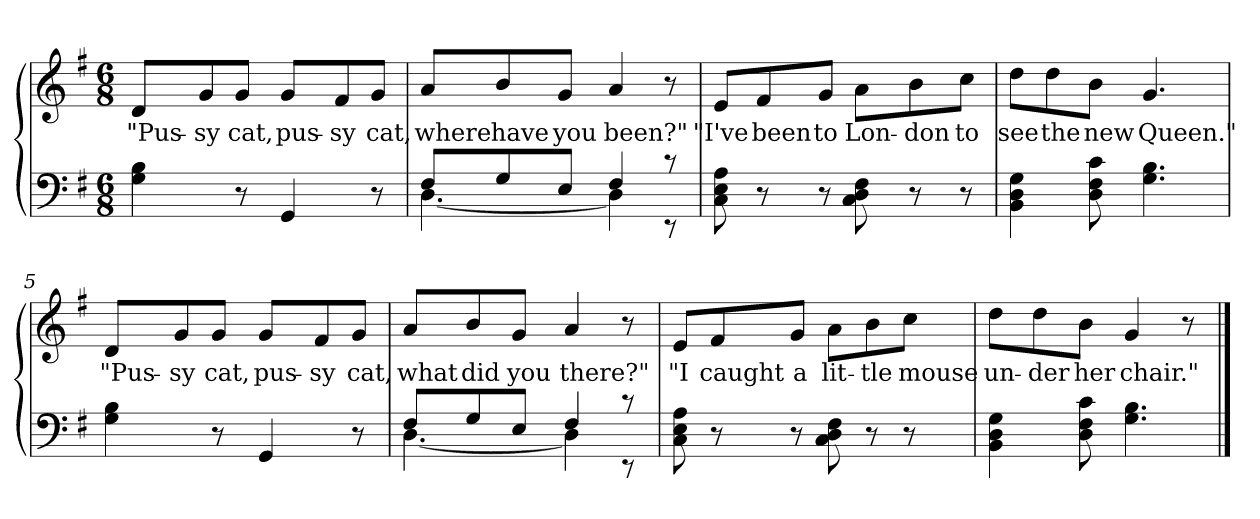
**kern	**kern	**text
*part1	*part1	*part1
*staff2	*staff1	*staff1
*clefF4	*clefG2	*
*k[f#]	*k[f#]	*
*G:	*G:	*
*M6/8	*M6/8	*
=1	=1	=1
!	!	!LO:LY:b
4G\ 4B\	8d/L	"Pus-
!	!	!LO:LY:b
.	8g/	-sy
!	!	!LO:LY:b
8r	8g/J	cat,
!	!	!LO:LY:b
4GG/	8g/L	pus-
!	!	!LO:LY:b
.	8f#/	-sy
!	!	!LO:LY:b
8r	8g/J	cat,
=2	=2	=2
*^	*	*
!	!	!	!LO:LY:b
8F#/L	[<4.D\	8a/L	where
!	!	!	!LO:LY:b
8G/	.	8b/	have
!	!	!	!LO:LY:b
8E/J	.	8g/J	you
!	!	!	!LO:LY:b
4F#/	4D\]	4a/	been?"
8rc	8rEE	8r	.
!!LO:LB:g=z
=3	=3	=3	=3
!	!	!	!LO:LY:b
*v	*v	*	*
8C\ 8E\ 8A\	8e/L	"I've
!	!	!LO:LY:b
8r	8f#/	been
!	!	!LO:LY:b
8r	8g/J	to
!	!	!LO:LY:b
8C\ 8D\ 8F#\	8a\L	Lon-
!	!	!LO:LY:b
8r	8b\	-don
!	!	!LO:LY:b
8r	8cc\J	to
=4	=4	=4
!	!	!LO:LY:b
4BB\ 4D\ 4G\	8dd\L	see
!	!	!LO:LY:b
.	8dd\	the
!	!	!LO:LY:b
8D\ 8F#\ 8c\	8b\J	new
!	!	!LO:LY:b
4.G\ 4.B\	4.g/	Queen."
=5	=5	=5
!	!	!LO:LY:b
4G\ 4B\	8d/L	"Pus-
!	!	!LO:LY:b
.	8g/	-sy
!	!	!LO:LY:b
8r	8g/J	cat,
!	!	!LO:LY:b
4GG/	8g/L	pus-
!	!	!LO:LY:b
.	8f#/	-sy
!	!	!LO:LY:b
8r	8g/J	cat,
!!LO:LB:g=z
=6	=6	=6
*^	*	*
!	!	!	!LO:LY:b
8F#/L	[<4.D\	8a/L	what
!	!	!	!LO:LY:b
8G/	.	8b/	did
!	!	!	!LO:LY:b
8E/J	.	8g/J	you
!	!	!	!LO:LY:b
4F#/	4D\]	4a/	there?"
8rc	8rEE	8r	.
=7	=7	=7	=7
!	!	!	!LO:LY:b
*v	*v	*	*
8C\ 8E\ 8A\	8e/L	"I
!	!	!LO:LY:b
8r	8f#/	caught
!	!	!LO:LY:b
8r	8g/J	a
!	!	!LO:LY:b
8C\ 8D\ 8F#\	8a\L	lit-
!	!	!LO:LY:b
8r	8b\	-tle
!	!	!LO:LY:b
8r	8cc\J	mouse
=8	=8	=8
!	!	!LO:LY:b
4BB\ 4D\ 4G\	8dd\L	un-
!	!	!LO:LY:b
.	8dd\	-der
!	!	!LO:LY:b
8D\ 8F#\ 8c\	8b\J	her
!	!	!LO:LY:b
4.G\ 4.B\	4g/	chair."
.	8r	.
==	==	==
*-	*-	*-
